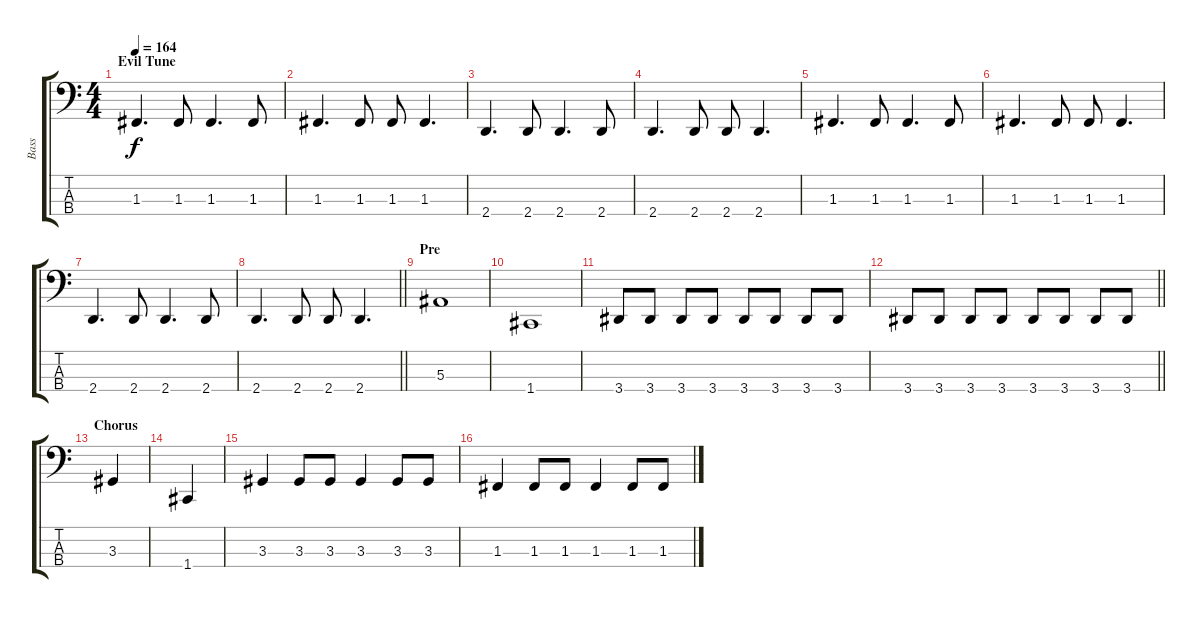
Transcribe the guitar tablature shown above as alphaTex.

\track ("Bass" "Bass") {instrument electricbasspick}
\staff {score tabs}
\tuning (Eb2 Bb1 F1 C1) {hide}
\ts (4 4)
\section ("" "Evil Tune")
\tempo 164
\clef f4
\ks c
1.3.4{d dy f} 1.3.8 1.3.4{d} 1.3.8 |
1.3.4{d} 1.3.8 1.3.8 1.3.4{d} |
2.4.4{d} 2.4.8 2.4.4{d} 2.4.8 |
2.4.4{d} 2.4.8 2.4.8 2.4.4{d} |
1.3.4{d} 1.3.8 1.3.4{d} 1.3.8 |
1.3.4{d} 1.3.8 1.3.8 1.3.4{d} |
2.4.4{d} 2.4.8 2.4.4{d} 2.4.8 |
\barLineRight lightlight
2.4.4{d} 2.4.8 2.4.8 2.4.4{d} |
\section ("" "Pre")
5.3.1 |
1.4.1 |
3.4.8 3.4.8 3.4.8 3.4.8 3.4.8 3.4.8 3.4.8 3.4.8 |
\barLineRight lightlight
3.4.8 3.4.8 3.4.8 3.4.8 3.4.8 3.4.8 3.4.8 3.4.8 |
\section ("" "Chorus")
3.3.4 |
1.4.4 |
3.3.4 3.3.8 3.3.8 3.3.4 3.3.8 3.3.8 |
1.3.4 1.3.8 1.3.8 1.3.4 1.3.8 1.3.8
